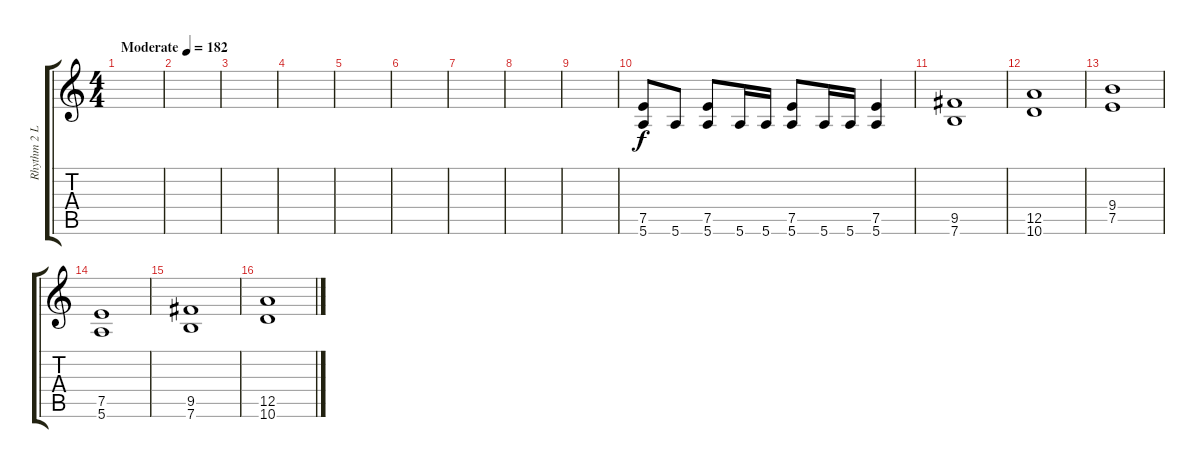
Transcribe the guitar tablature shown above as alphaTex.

\track ("Rhythm 2 L" "Rhythm 2 L") {instrument distortionguitar}
\staff {score tabs}
\tuning (E4 B3 G3 D3 A2 E2) {hide}
\ts (4 4)
\tempo (182 "Moderate")
\clef g2
\ks c
|
|
|
|
|
|
|
|
|
(7.5 5.6).8 5.6.8 (7.5 5.6).8 5.6.16 5.6.16 (7.5 5.6).8 5.6.16 5.6.16 (7.5 5.6).4 |
(9.5 7.6).1 |
(12.5 10.6).1 |
(9.4 7.5).1 |
(7.5 5.6).1 |
(9.5 7.6).1 |
(12.5 10.6).1
